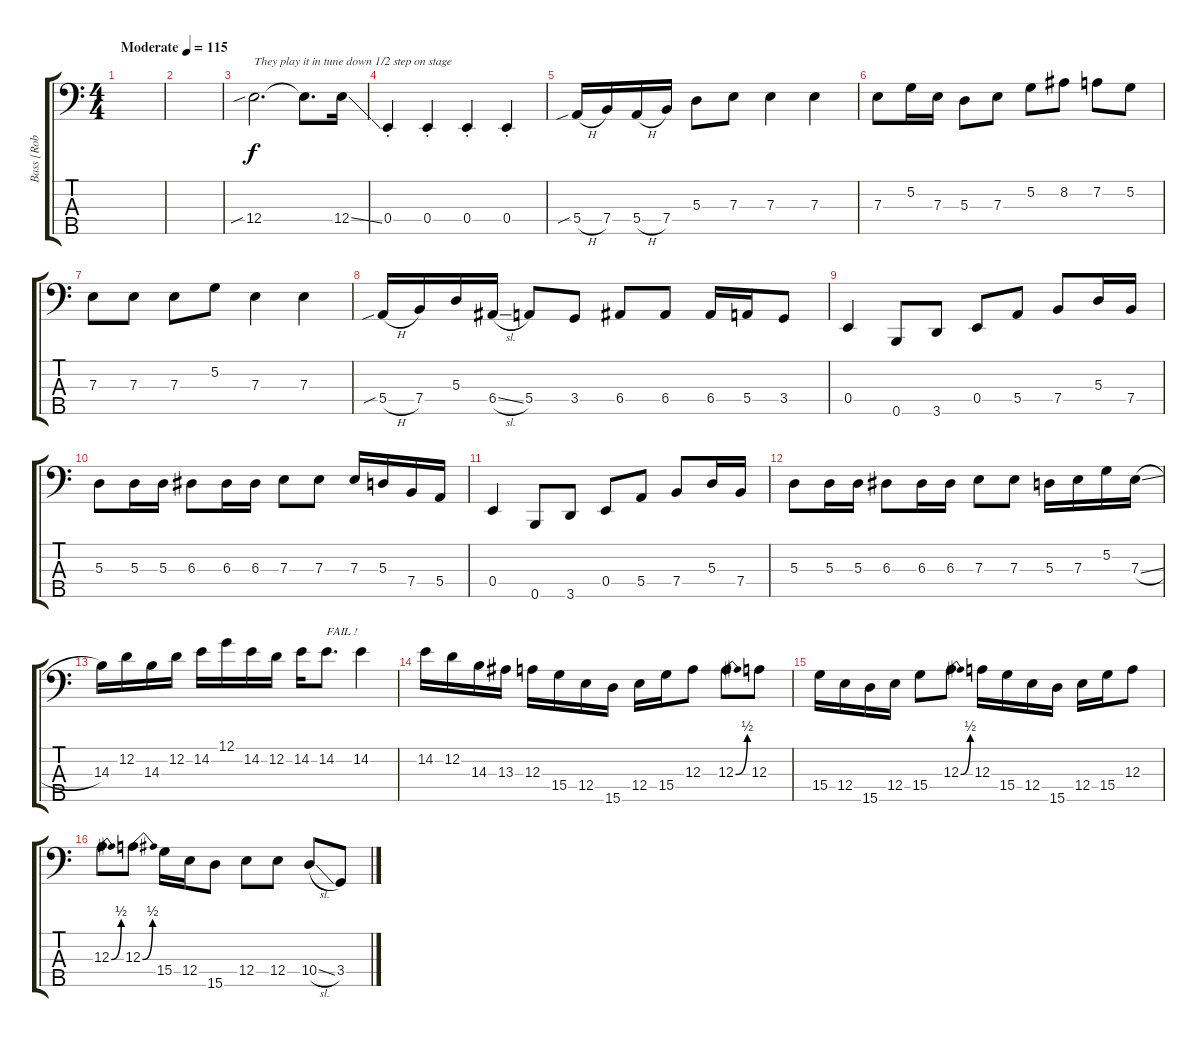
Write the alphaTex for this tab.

\track ("Bass [Rob \"Gorilla\" Trujillo]" "Bass [Rob ") {instrument electricbassfinger}
\staff {score tabs}
\tuning (G2 D2 A1 E1 B0) {hide}
\ts (4 4)
\tempo (115 "Moderate")
\clef f4
\ks c
|
|
12.4{sib}.2{d txt "They play it in tune down 1/2 step on stage"} 12.4{t}.8{d} 12.4{ss}.16 |
0.4{st}.4 0.4{st}.4 0.4{st}.4 0.4{st}.4 |
5.4{sib h}.16 7.4.16 5.4{h}.16 7.4.16 5.3.8 7.3.8 7.3.4 7.3.4 |
7.3.8 5.2.16 7.3.16 5.3.8 7.3.8 5.2.8 8.2.8 7.2.8 5.2.8 |
7.3.8 7.3.8 7.3.8 5.2.8 7.3.4 7.3.4 |
5.4{sib h}.16 7.4.16 5.3.16 6.4{sl}.16 5.4.8 3.4.8 6.4.8 6.4.8 6.4.16 5.4.16 3.4.8 |
0.4.4 0.5.8 3.5.8 0.4.8 5.4.8 7.4.8 5.3.16 7.4.16 |
5.3.8 5.3.16 5.3.16 6.3.8 6.3.16 6.3.16 7.3.8 7.3.8 7.3.16 5.3.16 7.4.16 5.4.16 |
0.4.4 0.5.8 3.5.8 0.4.8 5.4.8 7.4.8 5.3.16 7.4.16 |
5.3.8 5.3.16 5.3.16 6.3.8 6.3.16 6.3.16 7.3.8 7.3.8 5.3.16 7.3.16 5.2.16 7.3{sl}.16 |
14.3.16 12.2.16 14.3.16 12.2.16 14.2.16 12.1.16 14.2.16 12.2.16 14.2.16 14.2.8{d txt "FAIL !"} 14.2.4 |
14.2.16 12.2.16 14.3.16 13.3.16 12.3.16 15.4.16 12.4.16 15.5.16 12.4.16 15.4.16 12.3.8 12.3{be (bend 0 0 60 2)}.8 12.3.8 |
15.4.16 12.4.16 15.5.16 12.4.16 15.4.8 12.3{be (bend 0 0 60 2)}.8 12.3.16 15.4.16 12.4.16 15.5.16 12.4.16 15.4.16 12.3.8 |
12.3{be (bend 0 0 60 2)}.8 12.3{be (bend 0 0 60 2)}.8 15.4.16 12.4.16 15.5.8 12.4.8 12.4.8 10.4{sl}.8 3.4.8
